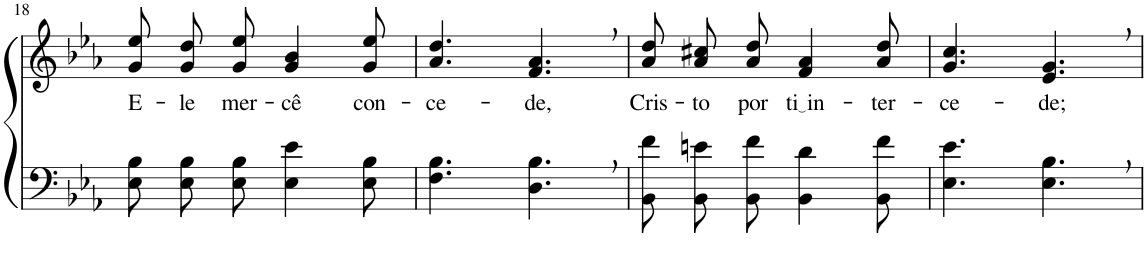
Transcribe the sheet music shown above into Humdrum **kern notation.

**kern	**kern	**text
*part2	*part1	*part1
*staff2	*staff1	*staff1
*I"Parte III e IV	*I"Parte I e II	*
!!LO:PB:g=z
*clefF4	*clefG2	*
*Trd1c2	*Trd1c2	*
*k[b-e-a-]	*k[b-e-a-]	*
*M6/8	*M6/8	*
=18	=18	=18
!	!	!LO:LY:b
8E-\ 8B-\L	8g\ 8ee-\L	E-
!	!	!LO:LY:b
8E-\ 8B-\	8g\ 8dd\	-le
!	!	!LO:LY:b
8E-\ 8B-\J	8g\ 8ee-\J	mer-
!	!	!LO:LY:b
4E-\ 4e-\	4g/ 4b-/	-cê
!	!	!LO:LY:b
8E-\ 8B-\	8g/ 8ee-/	con-
=19	=19	=19
!	!	!LO:LY:b
4.F\ 4.B-\	4.a-/ 4.dd/	-ce-
!	!	!LO:LY:b
4.D\, 4.B-\,	4.f/, 4.a-/,	-de,
=20	=20	=20
!	!	!LO:LY:b
8BB-\ 8f\L	8a-\ 8dd\L	Cris-
!	!	!LO:LY:b
8BB-\ 8en\	8a-\ 8cc#X\	-to
!	!	!LO:LY:b
8BB-\ 8f\J	8a-\ 8dd\J	por
!	!	!LO:LY:b
4BB-\ 4d\	4f/ 4a-/	ti in
!	!	!LO:LY:b
8BB-\ 8f\	8a-/ 8dd/	-ter-
=21	=21	=21
!	!	!LO:LY:b
4.E-\ 4.e-\	4.g/ 4.cc/	-ce-
!	!	!LO:LY:b
4.E-\, 4.B-\,	4.e-/, 4.g/,	-de;
=	=	=
*-	*-	*-
